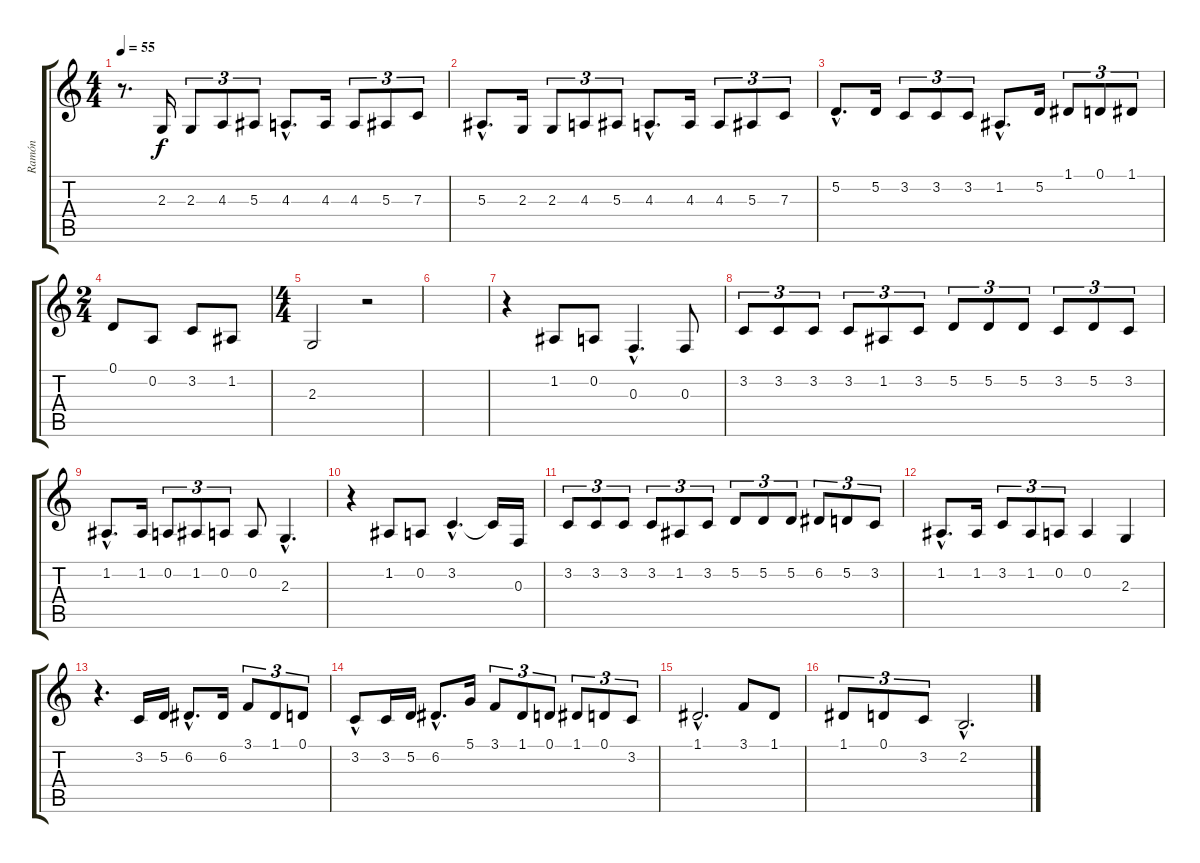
\track ("Ramón" "Ramón") {instrument viola}
\staff {score tabs}
\tuning (D4 A3 F3 C3 G2 D2) {hide}
\ts (4 4)
\tempo 55
\clef g2
\ks c
r.8{d dy f} 2.3.16 2.3.8{tu (3 2)} 4.3.8{tu (3 2)} 5.3.8{tu (3 2)} 4.3{hac}.8{d} 4.3.16 4.3.8{tu (3 2)} 5.3.8{tu (3 2)} 7.3.8{tu (3 2)} |
5.3{hac}.8{d} 2.3.16 2.3.8{tu (3 2)} 4.3.8{tu (3 2)} 5.3.8{tu (3 2)} 4.3{hac}.8{d} 4.3.16 4.3.8{tu (3 2)} 5.3.8{tu (3 2)} 7.3.8{tu (3 2)} |
5.2{hac}.8{d} 5.2.16 3.2.8{tu (3 2)} 3.2.8{tu (3 2)} 3.2.8{tu (3 2)} 1.2{hac}.8{d} 5.2.16 1.1.8{tu (3 2)} 0.1.8{tu (3 2)} 1.1.8{tu (3 2)} |
\ts (2 4)
0.1.8 0.2.8 3.2.8 1.2.8 |
\ts (4 4)
2.3.2 r.2 |
|
r.4 1.2.8 0.2.8 0.3{hac}.4{d} 0.3.8 |
3.2.8{tu (3 2)} 3.2.8{tu (3 2)} 3.2.8{tu (3 2)} 3.2.8{tu (3 2)} 1.2.8{tu (3 2)} 3.2.8{tu (3 2)} 5.2.8{tu (3 2)} 5.2.8{tu (3 2)} 5.2.8{tu (3 2)} 3.2.8{tu (3 2)} 5.2.8{tu (3 2)} 3.2.8{tu (3 2)} |
1.2{hac}.8{d} 1.2.16 0.2.8{tu (3 2)} 1.2.8{tu (3 2)} 0.2.8{tu (3 2)} 0.2.8 2.3{hac}.4{d} |
r.4 1.2.8 0.2.8 3.2{hac}.4{d} 3.2{t}.16 0.3.16 |
3.2.8{tu (3 2)} 3.2.8{tu (3 2)} 3.2.8{tu (3 2)} 3.2.8{tu (3 2)} 1.2.8{tu (3 2)} 3.2.8{tu (3 2)} 5.2.8{tu (3 2)} 5.2.8{tu (3 2)} 5.2.8{tu (3 2)} 6.2.8{tu (3 2)} 5.2.8{tu (3 2)} 3.2.8{tu (3 2)} |
1.2{hac}.8{d} 1.2.16 3.2.8{tu (3 2)} 1.2.8{tu (3 2)} 0.2.8{tu (3 2)} 0.2.4 2.3.4 |
r.4{d} 3.2.16 5.2.16 6.2{hac}.8{d} 6.2.16 3.1.8{tu (3 2)} 1.1.8{tu (3 2)} 0.1.8{tu (3 2)} |
3.2{hac}.8 3.2.16 5.2.16 6.2{hac}.8{d} 5.1.16 3.1.8{tu (3 2)} 1.1.8{tu (3 2)} 0.1.8{tu (3 2)} 1.1.8{tu (3 2)} 0.1.8{tu (3 2)} 3.2.8{tu (3 2)} |
1.1{hac}.2{d} 3.1.8 1.1.8 |
1.1.8{tu (3 2)} 0.1.8{tu (3 2)} 3.2.8{tu (3 2)} 2.2{hac}.2{d}
